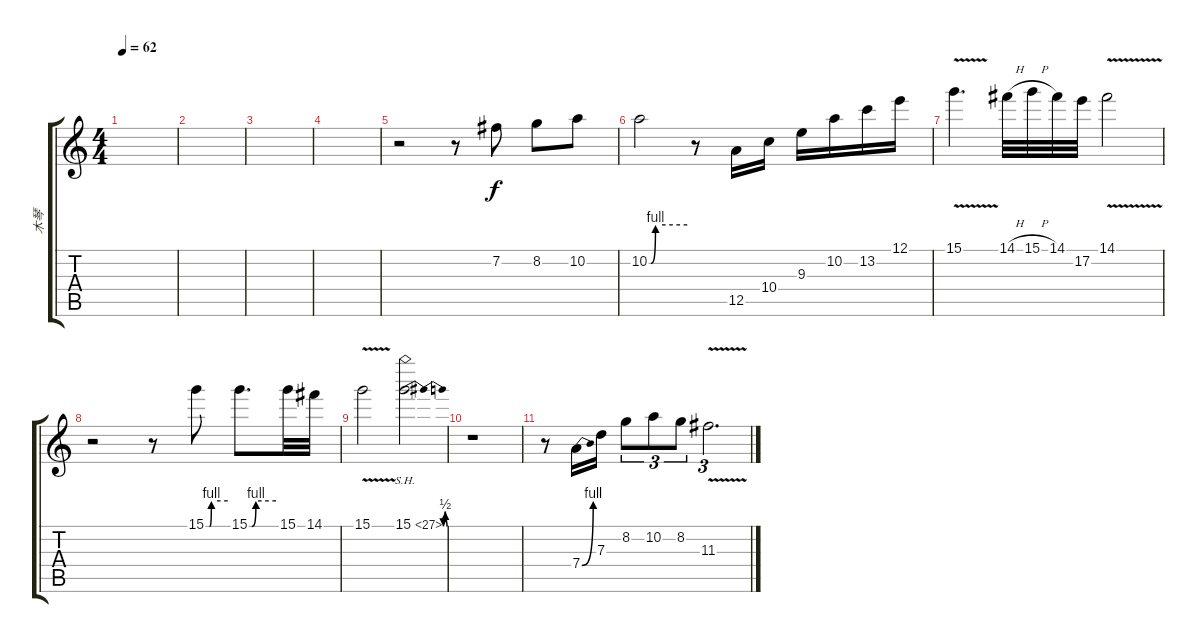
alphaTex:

\track ("木琴" "木琴") {instrument acousticguitarsteel}
\staff {score tabs}
\tuning (E4 B3 G3 D3 A2 E2) {hide}
\ts (4 4)
\tempo 62
\clef g2
\ks c
|
|
|
|
r.2{volume 11 instrument overdrivenguitar} r.8 7.2.8 8.2.8 10.2.8{txt ""} |
10.2{be (custom 0 0 3 0 10 4 60 4)}.2 r.8 12.5.16 10.4.16 9.3.16 10.2.16 13.2.16 12.1.16 |
15.1{v}.4{d} 14.1{h}.32 15.1{h}.32 14.1.32 17.2.32 14.1{v}.2 |
r.2 r.8 15.1{be (custom 0 0 10 0 15 4 60 4)}.8 15.1{be (custom 0 0 6 0 15 4 60 4)}.8{d} 15.1.32 14.1.32 |
15.1{v}.2 15.1{be (bendrelease 0 0 10 2 55 2 60 0) sh 12}.2 |
r.1 |
r.8 7.4{be (bend 0 0 60 4)}.16 7.3.16 8.2.8{tu (3 2)} 10.2.8{tu (3 2) txt ""} 8.2.8{tu (3 2)} 11.3{v}.2{d tu (3 2)}
